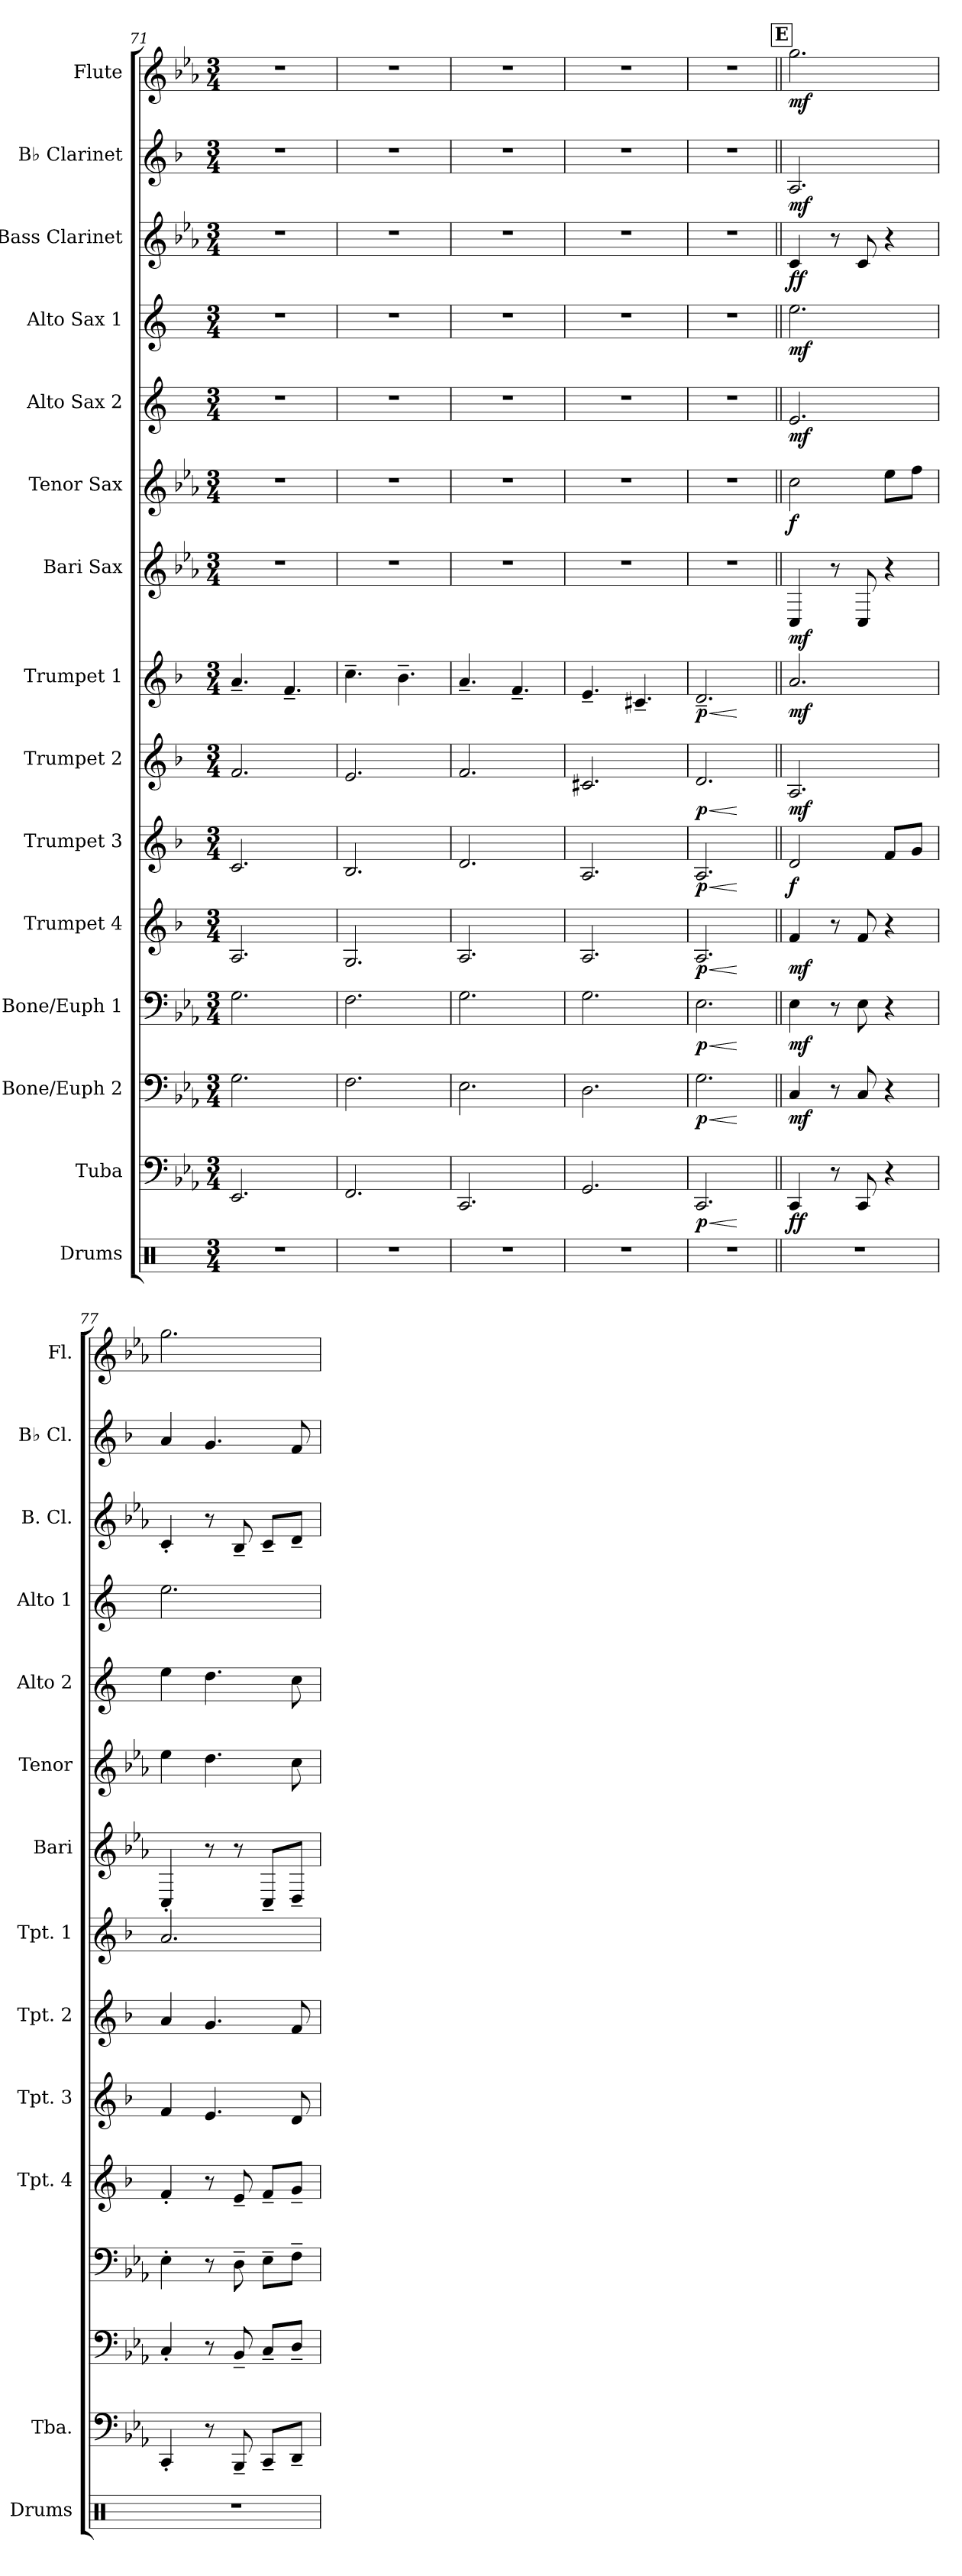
**kern	**kern	**dynam	**kern	**dynam	**kern	**dynam	**kern	**dynam	**kern	**dynam	**kern	**dynam	**kern	**dynam	**kern	**dynam	**kern	**dynam	**kern	**dynam	**kern	**dynam	**kern	**dynam	**kern	**dynam	**kern	**dynam
*part15	*part14	*part14	*part13	*part13	*part12	*part12	*part11	*part11	*part10	*part10	*part9	*part9	*part8	*part8	*part7	*part7	*part6	*part6	*part5	*part5	*part4	*part4	*part3	*part3	*part2	*part2	*part1	*part1
*staff15	*staff14	*staff14	*staff13	*staff13	*staff12	*staff12	*staff11	*staff11	*staff10	*staff10	*staff9	*staff9	*staff8	*staff8	*staff7	*staff7	*staff6	*staff6	*staff5	*staff5	*staff4	*staff4	*staff3	*staff3	*staff2	*staff2	*staff1	*staff1
*I"Drums	*I"Tuba	*	*I"Bone/Euph 2	*	*I"Bone/Euph 1	*	*I"Trumpet 4	*	*I"Trumpet 3	*	*I"Trumpet 2	*	*I"Trumpet 1	*	*I"Bari Sax	*	*I"Tenor Sax	*	*I"Alto Sax 2	*	*I"Alto Sax 1	*	*I"Bass Clarinet	*	*I"B♭ Clarinet	*	*I"Flute	*
*I'Drums	*I'Tba.	*	*	*	*	*	*I'Tpt. 4	*	*I'Tpt. 3	*	*I'Tpt. 2	*	*I'Tpt. 1	*	*I'Bari	*	*I'Tenor	*	*I'Alto 2	*	*I'Alto 1	*	*I'B. Cl.	*	*I'B♭ Cl.	*	*I'Fl.	*
*clefX	*clefF4	*	*clefF4	*	*clefF4	*	*clefG2	*	*clefG2	*	*clefG2	*	*clefG2	*	*clefG2	*	*clefG2	*	*clefG2	*	*clefG2	*	*clefG2	*	*clefG2	*	*clefG2	*
*	*	*	*	*	*	*	*ITrd1c2	*	*ITrd1c2	*	*ITrd1c2	*	*ITrd1c2	*	*ITrd12c21	*	*ITrd8c14	*	*ITrd5c9	*	*ITrd5c9	*	*ITrd8c14	*	*ITrd1c2	*	*	*
*k[]	*k[b-e-a-]	*	*k[b-e-a-]	*	*k[b-e-a-]	*	*k[b-e-a-]	*	*k[b-e-a-]	*	*k[b-e-a-]	*	*k[b-e-a-]	*	*k[b-e-a-]	*	*k[b-e-a-]	*	*k[b-e-a-]	*	*k[b-e-a-]	*	*k[b-e-a-]	*	*k[b-e-a-]	*	*k[b-e-a-]	*
*M3/4	*M3/4	*	*M3/4	*	*M3/4	*	*M3/4	*	*M3/4	*	*M3/4	*	*M3/4	*	*M3/4	*	*M3/4	*	*M3/4	*	*M3/4	*	*M3/4	*	*M3/4	*	*M3/4	*
=71	=71	=71	=71	=71	=71	=71	=71	=71	=71	=71	=71	=71	=71	=71	=71	=71	=71	=71	=71	=71	=71	=71	=71	=71	=71	=71	=71	=71
2.r	2.EE-/	.	2.G\	.	2.G\	.	2.G/	.	2.B-/	.	2.e-/	.	4.g~/	.	2.r	.	2.r	.	2.r	.	2.r	.	2.r	.	2.r	.	2.r	.
.	.	.	.	.	.	.	.	.	.	.	.	.	4.e-~/	.	.	.	.	.	.	.	.	.	.	.	.	.	.	.
=72	=72	=72	=72	=72	=72	=72	=72	=72	=72	=72	=72	=72	=72	=72	=72	=72	=72	=72	=72	=72	=72	=72	=72	=72	=72	=72	=72	=72
2.r	2.FF/	.	2.F\	.	2.F\	.	2.F/	.	2.A-/	.	2.d/	.	4.b-~\	.	2.r	.	2.r	.	2.r	.	2.r	.	2.r	.	2.r	.	2.r	.
.	.	.	.	.	.	.	.	.	.	.	.	.	4.a-~\	.	.	.	.	.	.	.	.	.	.	.	.	.	.	.
=73	=73	=73	=73	=73	=73	=73	=73	=73	=73	=73	=73	=73	=73	=73	=73	=73	=73	=73	=73	=73	=73	=73	=73	=73	=73	=73	=73	=73
2.r	2.CC/	.	2.E-\	.	2.G\	.	2.G/	.	2.c/	.	2.e-/	.	4.g~/	.	2.r	.	2.r	.	2.r	.	2.r	.	2.r	.	2.r	.	2.r	.
.	.	.	.	.	.	.	.	.	.	.	.	.	4.e-~/	.	.	.	.	.	.	.	.	.	.	.	.	.	.	.
=74	=74	=74	=74	=74	=74	=74	=74	=74	=74	=74	=74	=74	=74	=74	=74	=74	=74	=74	=74	=74	=74	=74	=74	=74	=74	=74	=74	=74
2.r	2.GG/	.	2.D\	.	2.G\	.	2.G/	.	2.G/	.	2.Bn/	.	4.d~/	.	2.r	.	2.r	.	2.r	.	2.r	.	2.r	.	2.r	.	2.r	.
.	.	.	.	.	.	.	.	.	.	.	.	.	4.Bn~/	.	.	.	.	.	.	.	.	.	.	.	.	.	.	.
=75	=75	=75	=75	=75	=75	=75	=75	=75	=75	=75	=75	=75	=75	=75	=75	=75	=75	=75	=75	=75	=75	=75	=75	=75	=75	=75	=75	=75
!	!	!LO:HP:b	!	!LO:HP:b	!	!LO:HP:b	!	!LO:HP:b	!	!LO:HP:b	!	!LO:HP:b	!	!LO:HP:b	!	!	!	!	!	!	!	!	!	!	!	!	!	!
!	!	!LO:DY:n=1:b	!	!LO:DY:n=1:b	!	!LO:DY:n=1:b	!	!LO:DY:n=1:b	!	!LO:DY:n=1:b	!	!LO:DY:n=1:b	!	!LO:DY:n=1:b	!	!	!	!	!	!	!	!	!	!	!	!	!	!
2.r	2.CC/	< p	2.G\	< p	2.E-\	< p	2.G/	< p	2.G/	< p	2.c/	< p	2.c~/	< p	2.r	.	2.r	.	2.r	.	2.r	.	2.r	.	2.r	.	2.r	.
.	.	[	.	[	.	[	.	[	.	[	.	[	.	[	.	.	.	.	.	.	.	.	.	.	.	.	.	.
!!LO:REH:place=s1:a:B:fs=14:t=E
=76||	=76||	=76||	=76||	=76||	=76||	=76||	=76||	=76||	=76||	=76||	=76||	=76||	=76||	=76||	=76||	=76||	=76||	=76||	=76||	=76||	=76||	=76||	=76||	=76||	=76||	=76||	=76||	=76||
!	!	!LO:DY:b	!	!LO:DY:b	!	!LO:DY:b	!	!LO:DY:b	!	!LO:DY:b	!	!LO:DY:b	!	!LO:DY:b	!	!LO:DY:b	!	!LO:DY:b	!	!LO:DY:b	!	!LO:DY:b	!	!LO:DY:b	!	!LO:DY:b	!	!LO:DY:b
2.r	4CC/	ff	4C/	mf	4E-\	mf	4e-/	mf	2c/	f	2.G/	mf	2.g/	mf	4CC/	mf	2c\	f	2.G/	mf	2.g\	mf	4C/	ff	2.G/	mf	2.gg\	mf
.	8r	.	8r	.	8r	.	8r	.	.	.	.	.	.	.	8r	.	.	.	.	.	.	.	8r	.	.	.	.	.
.	8CC/	.	8C/	.	8E-\	.	8e-/	.	.	.	.	.	.	.	8CC/	.	.	.	.	.	.	.	8C/	.	.	.	.	.
.	4r	.	4r	.	4r	.	4r	.	8e-/L	.	.	.	.	.	4r	.	8e-\L	.	.	.	.	.	4r	.	.	.	.	.
.	.	.	.	.	.	.	.	.	8f/J	.	.	.	.	.	.	.	8f\J	.	.	.	.	.	.	.	.	.	.	.
=77	=77	=77	=77	=77	=77	=77	=77	=77	=77	=77	=77	=77	=77	=77	=77	=77	=77	=77	=77	=77	=77	=77	=77	=77	=77	=77	=77	=77
2.r	4CC'/	.	4C'/	.	4E-'\	.	4e-'/	.	4e-/	.	4g/	.	2.g/	.	4CC'/	.	4e-\	.	4g\	.	2.g\	.	4C'/	.	4g/	.	2.gg\	.
.	8r	.	8r	.	8r	.	8r	.	4.d/	.	4.f/	.	.	.	8r	.	4.d\	.	4.f\	.	.	.	8r	.	4.f/	.	.	.
.	8BBB-~/	.	8BB-~/	.	8D~\	.	8d~/	.	.	.	.	.	.	.	8r	.	.	.	.	.	.	.	8BB-~/	.	.	.	.	.
.	8CC~/L	.	8C~/L	.	8E-~\L	.	8e-~/L	.	.	.	.	.	.	.	8CC~/L	.	.	.	.	.	.	.	8C~/L	.	.	.	.	.
.	8DD~/J	.	8D~/J	.	8F~\J	.	8f~/J	.	8c/	.	8e-/	.	.	.	8DD~/J	.	8c\	.	8e-\	.	.	.	8D~/J	.	8e-/	.	.	.
=	=	=	=	=	=	=	=	=	=	=	=	=	=	=	=	=	=	=	=	=	=	=	=	=	=	=	=	=
*-	*-	*-	*-	*-	*-	*-	*-	*-	*-	*-	*-	*-	*-	*-	*-	*-	*-	*-	*-	*-	*-	*-	*-	*-	*-	*-	*-	*-
